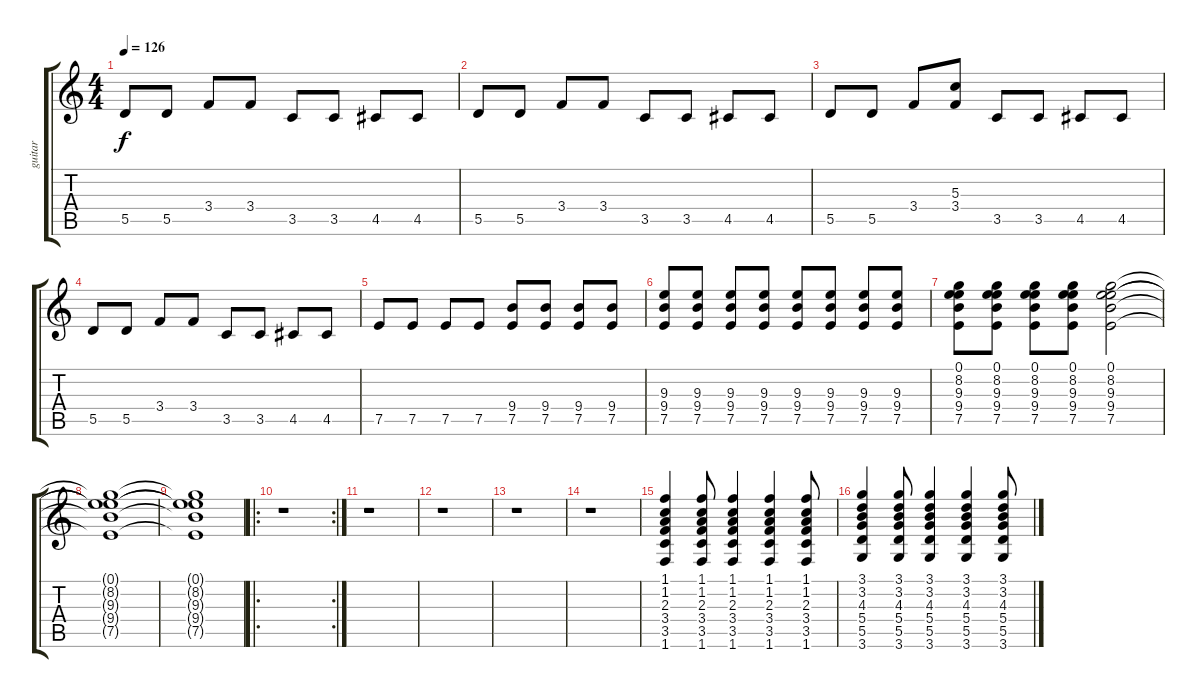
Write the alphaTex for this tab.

\track ("guitar" "guitar") {instrument acousticguitarsteel}
\staff {score tabs}
\tuning (E4 B3 G3 D3 A2 E2) {hide}
\ts (4 4)
\tempo 126
\clef g2
\ks c
5.5.8{dy f} 5.5.8 3.4.8 3.4.8 3.5.8 3.5.8 4.5.8 4.5.8 |
5.5.8 5.5.8 3.4.8 3.4.8 3.5.8 3.5.8 4.5.8 4.5.8 |
5.5.8 5.5.8 3.4.8 (5.3 3.4).8 3.5.8 3.5.8 4.5.8 4.5.8 |
5.5.8 5.5.8 3.4.8 3.4.8 3.5.8 3.5.8 4.5.8 4.5.8 |
7.5.8 7.5.8 7.5.8 7.5.8 (9.4 7.5).8 (9.4 7.5).8 (9.4 7.5).8 (9.4 7.5).8 |
(9.3 9.4 7.5).8 (9.3 9.4 7.5).8 (9.3 9.4 7.5).8 (9.3 9.4 7.5).8 (9.3 9.4 7.5).8 (9.3 9.4 7.5).8 (9.3 9.4 7.5).8 (9.3 9.4 7.5).8 |
(0.1 8.2 9.3 9.4 7.5).8 (0.1 8.2 9.3 9.4 7.5).8 (0.1 8.2 9.3 9.4 7.5).8 (0.1 8.2 9.3 9.4 7.5).8 (0.1 8.2 9.3 9.4 7.5).2 |
(0.1{t} 8.2{t} 9.3{t} 9.4{t} 7.5{t}).1 |
(0.1{t} 8.2{t} 9.3{t} 9.4{t} 7.5{t}).1 |
\ro
\rc 2
r.1 |
r.1 |
r.1 |
r.1 |
r.1 |
(1.1 1.2 2.3 3.4 3.5 1.6).4 (1.1 1.2 2.3 3.4 3.5 1.6).8 (1.1 1.2 2.3 3.4 3.5 1.6).4 (1.1 1.2 2.3 3.4 3.5 1.6).4 (1.1 1.2 2.3 3.4 3.5 1.6).8 |
(3.1 3.2 4.3 5.4 5.5 3.6).4 (3.1 3.2 4.3 5.4 5.5 3.6).8 (3.1 3.2 4.3 5.4 5.5 3.6).4 (3.1 3.2 4.3 5.4 5.5 3.6).4 (3.1 3.2 4.3 5.4 5.5 3.6).8
